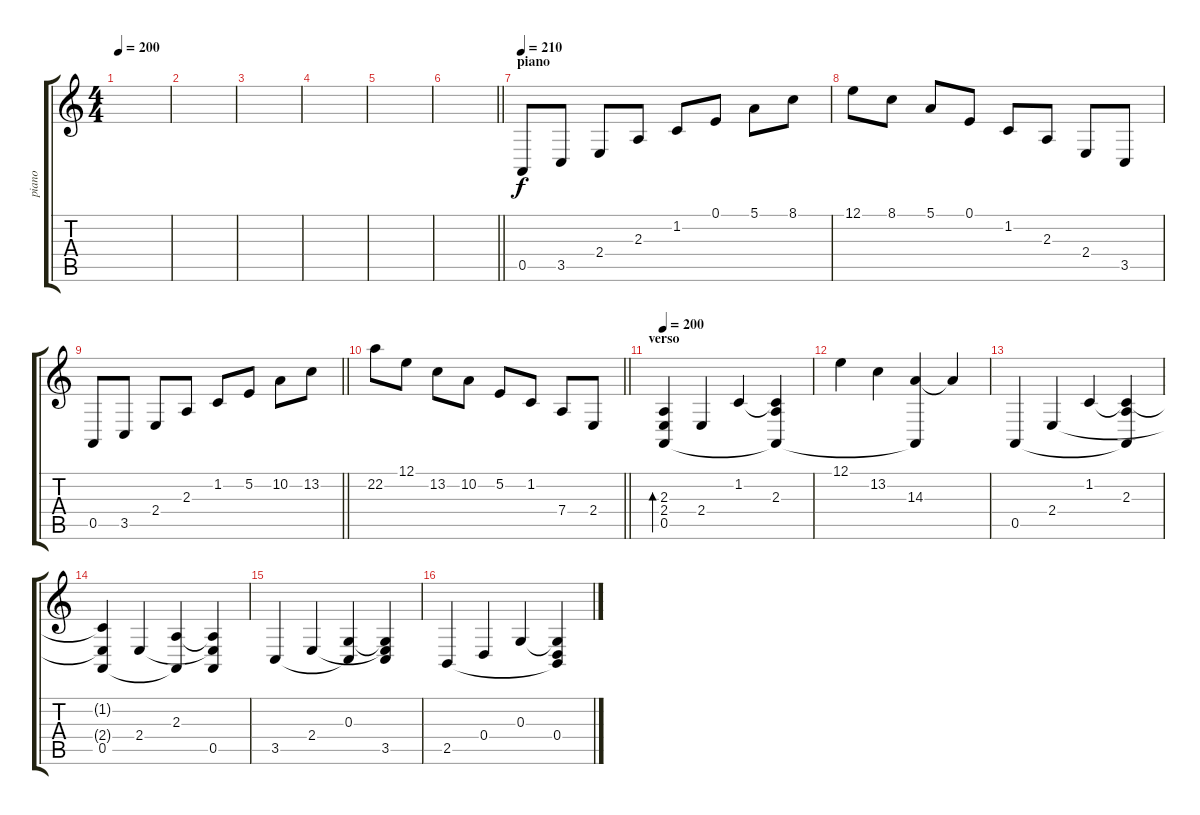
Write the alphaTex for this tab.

\track ("piano" "piano") {instrument acousticgrandpiano}
\staff {score tabs}
\tuning (E4 B3 G3 D3 A2 E2) {hide}
\ts (4 4)
\tempo 200
\clef g2
\ks c
|
|
|
|
|
\barLineRight lightlight
|
\section ("" "piano")
\tempo 210
0.5.8 3.5.8 2.4.8 2.3.8 1.2.8 0.1.8 5.1.8 8.1.8 |
12.1.8 8.1.8 5.1.8 0.1.8 1.2.8 2.3.8 2.4.8 3.5.8 |
\barLineRight lightlight
0.5.8 3.5.8 2.4.8 2.3.8 1.2.8 5.2.8 10.2.8 13.2.8 |
\barLineRight lightlight
22.2.8 12.1.8 13.2.8 10.2.8 5.2.8 1.2.8 7.4.8 2.4.8 |
\section ("" "verso")
\tempo 190
\tempo 200
(2.3 2.4 0.5).4{bd 120} 2.4.4 1.2.4 (1.2{t} 2.3 0.5{t}).4 |
12.1.4 13.2.4 (14.3 0.5{t}).4 14.3{t}.4 |
0.5.4 2.4.4 1.2.4 (1.2{t} 2.3 0.5{t}).4 |
(1.2{t} 2.4{t} 0.5).4 2.4.4 (2.3 0.5{t}).4 (2.3{t} 2.4{t} 0.5).4 |
3.5.4 2.4.4 (0.3 3.5{t}).4 (0.3{t} 2.4{t} 3.5).4 |
2.5.4 0.4.4 0.3.4 (0.3{t} 0.4 2.5{t}).4
